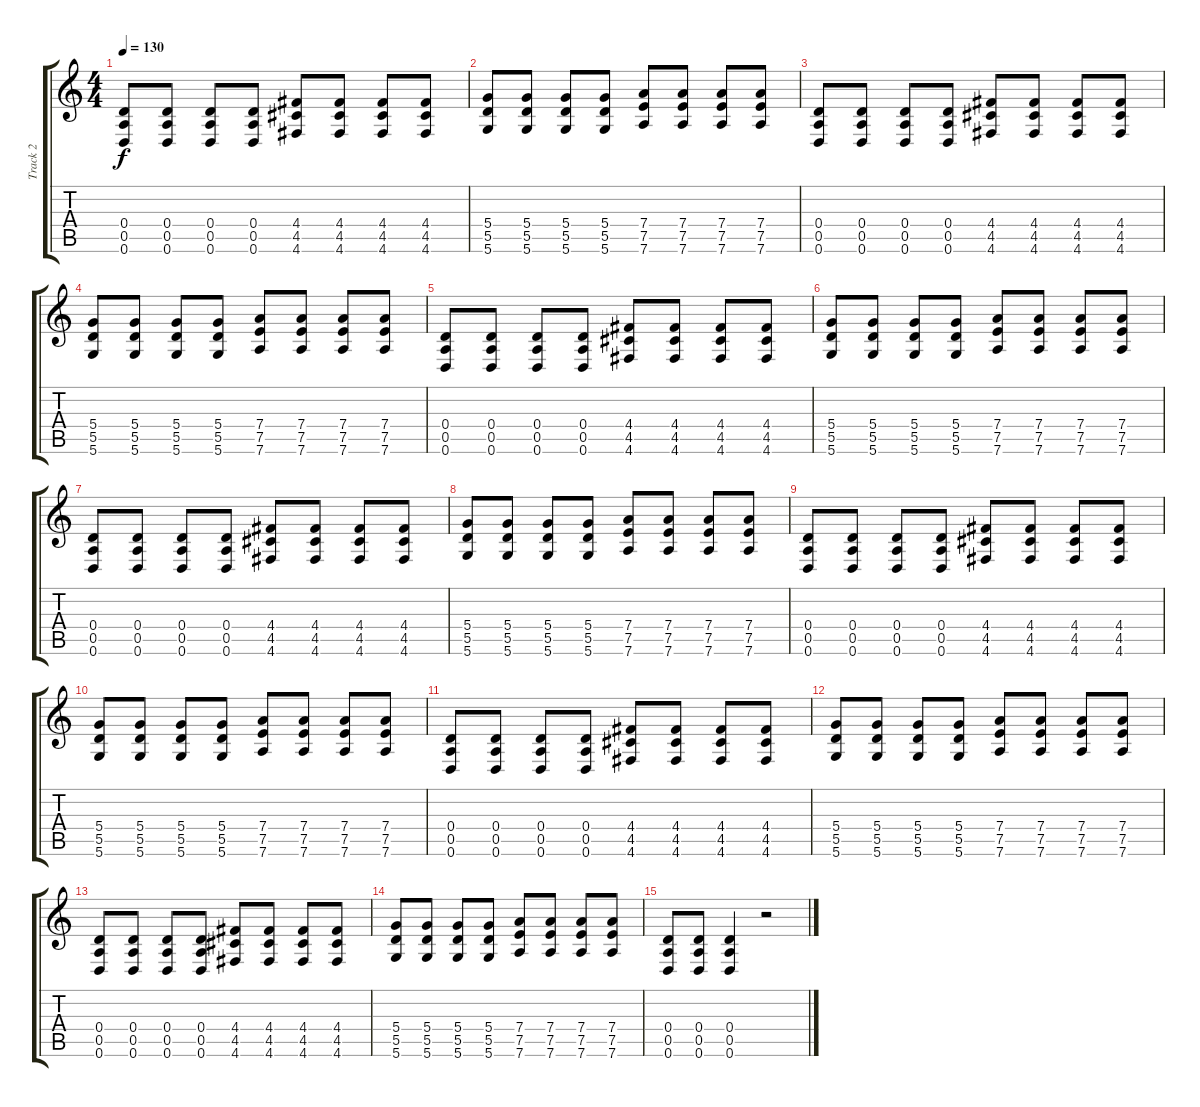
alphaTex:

\track ("Track 2" "Track 2") {instrument overdrivenguitar}
\staff {score tabs}
\tuning (E4 B3 G3 D3 A2 D2) {hide}
\ts (4 4)
\tempo 130
\clef g2
\ks c
(0.4 0.5 0.6).8{dy f} (0.4 0.5 0.6).8 (0.4 0.5 0.6).8 (0.4 0.5 0.6).8 (4.4 4.5 4.6).8 (4.4 4.5 4.6).8 (4.4 4.5 4.6).8 (4.4 4.5 4.6).8 |
(5.4 5.5 5.6).8 (5.4 5.5 5.6).8 (5.4 5.5 5.6).8 (5.4 5.5 5.6).8 (7.4 7.5 7.6).8 (7.4 7.5 7.6).8 (7.4 7.5 7.6).8 (7.4 7.5 7.6).8 |
(0.4 0.5 0.6).8 (0.4 0.5 0.6).8 (0.4 0.5 0.6).8 (0.4 0.5 0.6).8 (4.4 4.5 4.6).8 (4.4 4.5 4.6).8 (4.4 4.5 4.6).8 (4.4 4.5 4.6).8 |
(5.4 5.5 5.6).8 (5.4 5.5 5.6).8 (5.4 5.5 5.6).8 (5.4 5.5 5.6).8 (7.4 7.5 7.6).8 (7.4 7.5 7.6).8 (7.4 7.5 7.6).8 (7.4 7.5 7.6).8 |
(0.4 0.5 0.6).8 (0.4 0.5 0.6).8 (0.4 0.5 0.6).8 (0.4 0.5 0.6).8 (4.4 4.5 4.6).8 (4.4 4.5 4.6).8 (4.4 4.5 4.6).8 (4.4 4.5 4.6).8 |
(5.4 5.5 5.6).8 (5.4 5.5 5.6).8 (5.4 5.5 5.6).8 (5.4 5.5 5.6).8 (7.4 7.5 7.6).8 (7.4 7.5 7.6).8 (7.4 7.5 7.6).8 (7.4 7.5 7.6).8 |
(0.4 0.5 0.6).8 (0.4 0.5 0.6).8 (0.4 0.5 0.6).8 (0.4 0.5 0.6).8 (4.4 4.5 4.6).8 (4.4 4.5 4.6).8 (4.4 4.5 4.6).8 (4.4 4.5 4.6).8 |
(5.4 5.5 5.6).8 (5.4 5.5 5.6).8 (5.4 5.5 5.6).8 (5.4 5.5 5.6).8 (7.4 7.5 7.6).8 (7.4 7.5 7.6).8 (7.4 7.5 7.6).8 (7.4 7.5 7.6).8 |
(0.4 0.5 0.6).8 (0.4 0.5 0.6).8 (0.4 0.5 0.6).8 (0.4 0.5 0.6).8 (4.4 4.5 4.6).8 (4.4 4.5 4.6).8 (4.4 4.5 4.6).8 (4.4 4.5 4.6).8 |
(5.4 5.5 5.6).8 (5.4 5.5 5.6).8 (5.4 5.5 5.6).8 (5.4 5.5 5.6).8 (7.4 7.5 7.6).8 (7.4 7.5 7.6).8 (7.4 7.5 7.6).8 (7.4 7.5 7.6).8 |
(0.4 0.5 0.6).8 (0.4 0.5 0.6).8 (0.4 0.5 0.6).8 (0.4 0.5 0.6).8 (4.4 4.5 4.6).8 (4.4 4.5 4.6).8 (4.4 4.5 4.6).8 (4.4 4.5 4.6).8 |
(5.4 5.5 5.6).8 (5.4 5.5 5.6).8 (5.4 5.5 5.6).8 (5.4 5.5 5.6).8 (7.4 7.5 7.6).8 (7.4 7.5 7.6).8 (7.4 7.5 7.6).8 (7.4 7.5 7.6).8 |
(0.4 0.5 0.6).8 (0.4 0.5 0.6).8 (0.4 0.5 0.6).8 (0.4 0.5 0.6).8 (4.4 4.5 4.6).8 (4.4 4.5 4.6).8 (4.4 4.5 4.6).8 (4.4 4.5 4.6).8 |
(5.4 5.5 5.6).8 (5.4 5.5 5.6).8 (5.4 5.5 5.6).8 (5.4 5.5 5.6).8 (7.4 7.5 7.6).8 (7.4 7.5 7.6).8 (7.4 7.5 7.6).8 (7.4 7.5 7.6).8 |
(0.4 0.5 0.6).8 (0.4 0.5 0.6).8 (0.4 0.5 0.6).4 r.2
